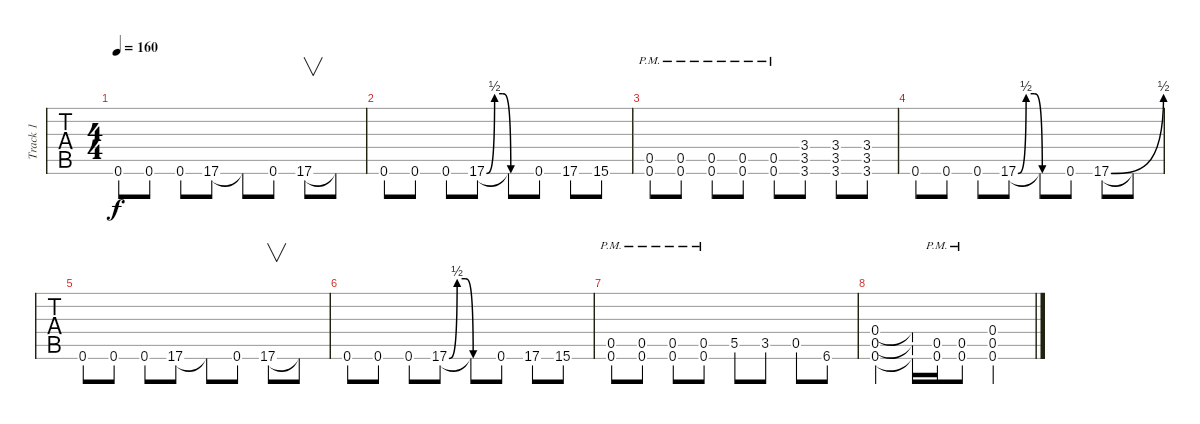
\track ("Track 1" "Track 1") {instrument distortionguitar}
\staff {tabs}
\tuning (E4 B3 G3 D3 A2 D2) {hide}
\ts (4 4)
\tempo 160
\clef g2
\ks c
0.6.8{dy f} 0.6.8 0.6.8 17.6.8 17.6{t}.8 0.6.8 17.6.8{v} 17.6{t}.8 |
0.6.8 0.6.8 0.6.8 17.6{be (custom 0 0 10 2 20 2 30 0 60 0)}.8 17.6{t}.8 0.6.8 17.6.8 15.6.8 |
(0.5{pm} 0.6{pm}).8 (0.5{pm} 0.6{pm}).8 (0.5{pm} 0.6{pm}).8 (0.5{pm} 0.6{pm}).8 (0.5{pm} 0.6{pm}).8 (3.4 3.5 3.6).8 (3.4 3.5 3.6).8 (3.4 3.5 3.6).8 |
0.6.8 0.6.8 0.6.8 17.6{be (custom 0 0 10 2 20 2 30 0 60 0)}.8 17.6{t}.8 0.6.8 17.6{be (bend 0 0 60 2)}.8 17.6{t}.8 |
0.6.8 0.6.8 0.6.8 17.6.8 17.6{t}.8 0.6.8 17.6.8{v} 17.6{t}.8 |
0.6.8 0.6.8 0.6.8 17.6{be (custom 0 0 10 2 20 2 30 0 60 0)}.8 17.6{t}.8 0.6.8 17.6.8 15.6.8 |
(0.5{pm} 0.6{pm}).8 (0.5{pm} 0.6{pm}).8 (0.5{pm} 0.6{pm}).8 (0.5{pm} 0.6{pm}).8 5.5.8 3.5.8 0.5.8 6.6.8 |
(0.4 0.5 0.6).4 (0.4{t} 0.5{t} 0.6{t}).16 (0.5{pm} 0.6{pm}).16 (0.5{pm st} 0.6{pm st}).8 (0.4{st} 0.5{st} 0.6{st}).2
